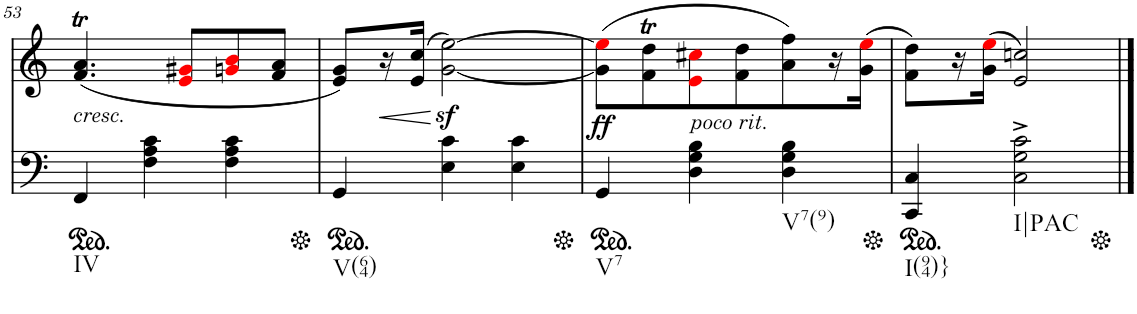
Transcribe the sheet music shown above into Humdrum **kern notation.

**kern	**kern	**dynam
*part2	*part1	*part1
*staff2	*staff1	*staff1
*I"piano	*I"piano	*
*I'Pno	*I'Pno	*
!!LO:PB:g=z
*clefF4	*clefG2	*
*k[]	*k[]	*
*M3/4	*M3/4	*
*ped	*	*
=53	=53	=53
!	!LO:TX:b:i:t=cresc.	!
!LO:TX:b:t=IV	!	!
4FF/	(4.f/T 4.a/T	.
4F\ 4A\ 4c\	.	.
.	8ei/ 8g#Xi/L	.
4F\ 4A\ 4c\	8gni/ 8bi/	.
.	8f/ 8a/J	.
=54	=54	=54
*Xped	*	*
*ped	*	*
!LO:TX:b:t=V(64)	!	!
4GG/	8e/ 8g/L)	.
!	!	!LO:HP:b
.	16r	<
.	(16e/ 16cc/JJ	.
4E\ 4c\	[2g\z< [2ee\z<)	[
4E\ 4c\	.	.
=55	=55	=55
*Xped	*	*
*ped	*	*
!LO:TX:b:t=V7	!	!
!	!	!LO:DY:b
4GG/	(8g\] 8eei\]L	ff
.	8f\T 8dd\T	.
!	!LO:TX:b:i:t=poco rit.	!
4D\ 4G\ 4B\	8ei\ 8cc#Xi\	.
.	8f\ 8dd\	.
!LO:TX:b:t=V7(9)	!	!
4D\ 4G\ 4B\	8a\ 8ff\)	.
.	16r	.
.	(16g\ 16eei\JJ	.
=56	=56	=56
*Xped	*	*
*ped	*	*
!LO:TX:b:t=I(94)}	!	!
4CC/ 4C/	8f\ 8dd\L)	.
.	16r	.
.	(16g\ 16eei\JJ	.
!LO:TX:b:t=I|PAC	!	!
2C\^ 2G\^ 2c\^	2e/ 2ccn/)	.
*Xped	*	*
==	==	==
*-	*-	*-
